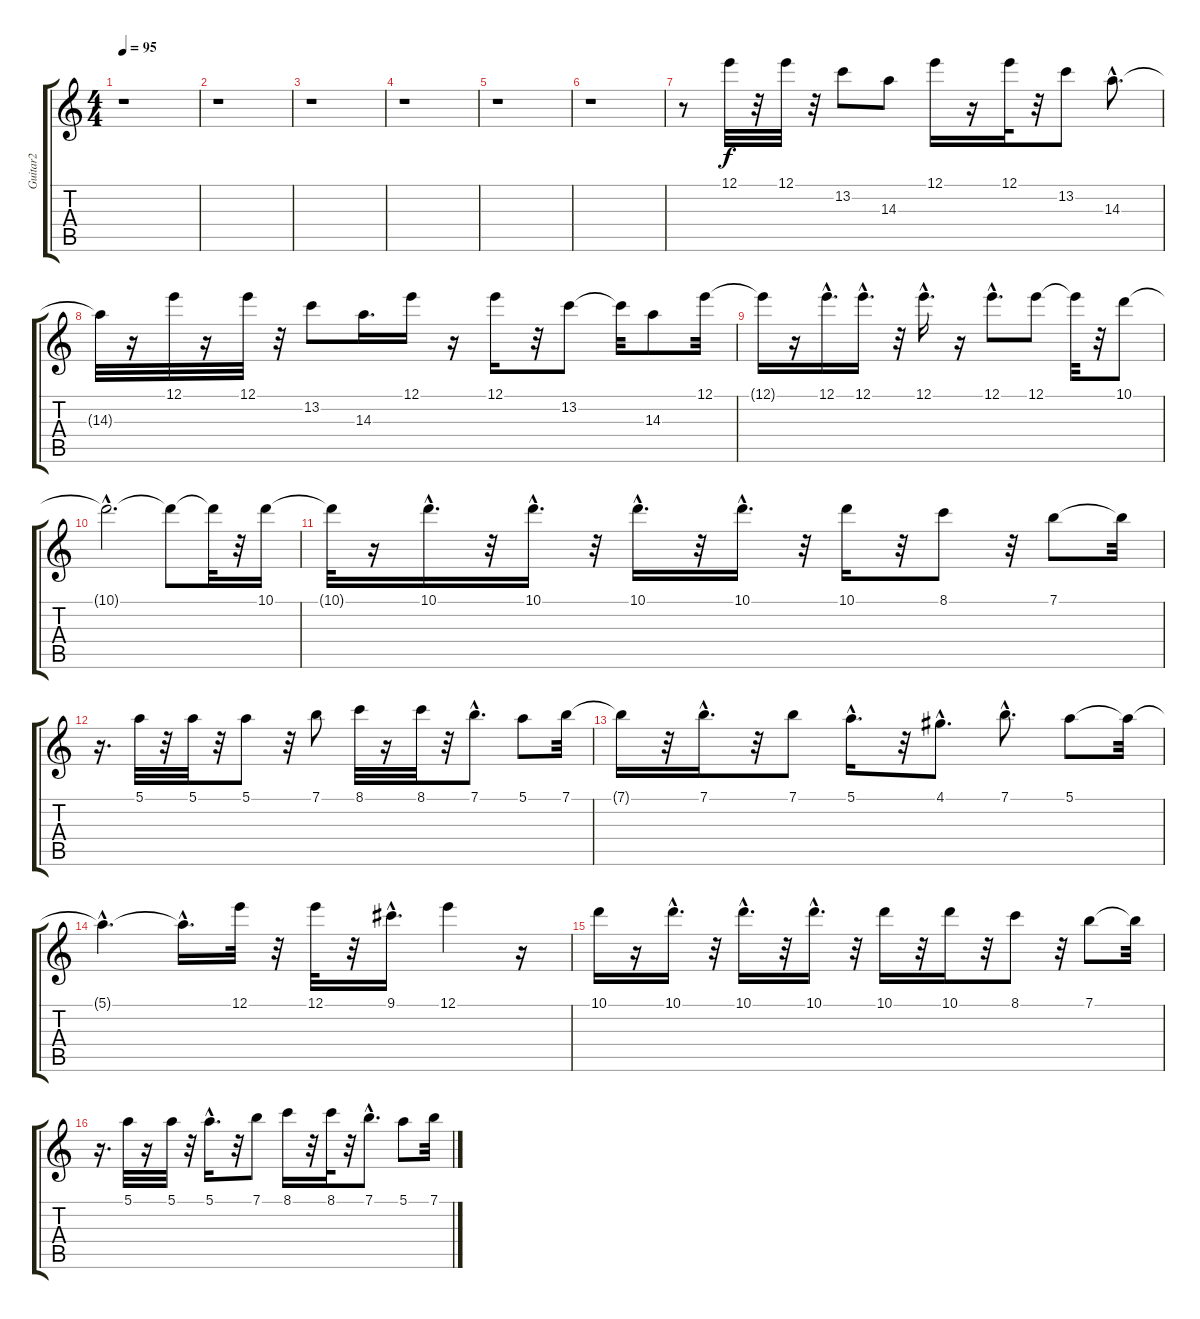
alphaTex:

\track ("Guitar2" "Guitar2") {instrument distortionguitar}
\staff {score tabs}
\tuning (E4 B3 G3 D3 A2 E2) {hide}
\ts (4 4)
\tempo 95
\clef g2
\ks c
r.1{dy f} |
r.1 |
r.1 |
r.1 |
r.1 |
r.1 |
r.8 12.1.32 r.32 12.1.32 r.32 13.2.8 14.3.8 12.1.16 r.16 12.1.32 r.32 13.2.8 14.3{hac}.8{d} |
14.3{t}.32 r.16 12.1.32 r.16 12.1.32 r.32 13.2.8 14.3.16{d} 12.1.16 r.16 12.1.16 r.32 13.2.8 13.2{t}.32 14.3.8 12.1.32 |
12.1{t}.16 r.16 12.1{hac}.16{d} 12.1{hac}.16{d} r.32 12.1{hac}.16{d} r.16 12.1{hac}.8{d} 12.1.8 12.1{t}.32 r.32 10.1.8 |
10.1{hac t}.2{d} 10.1{t}.8 10.1{t}.32 r.32 10.1.16 |
10.1{t}.32 r.16 10.1{hac}.16{d} r.32 10.1{hac}.16{d} r.32 10.1{hac}.16{d} r.32 10.1{hac}.16{d} r.32 10.1.16 r.32 8.1.8 r.32 7.1.8 7.1{t}.32 |
r.16{d} 5.1.32 r.32 5.1.32 r.32 5.1.8 r.32 7.1.8 8.1.32 r.16 8.1.32 r.32 7.1{hac}.8{d} 5.1.8 7.1.32 |
7.1{t}.16 r.32 7.1{hac}.16{d} r.32 7.1.8 5.1{hac}.16{d} r.32 4.1{hac}.8{d} 7.1{hac}.8{d} 5.1.8 5.1{t}.32 |
5.1{hac t}.4{d} 5.1{hac t}.16{d} 12.1.32 r.32 12.1.32 r.32 9.1{hac}.16{d} 12.1.4 r.16 |
10.1.16 r.16 10.1{hac}.16{d} r.32 10.1{hac}.16{d} r.32 10.1{hac}.16{d} r.32 10.1.16 r.32 10.1.16 r.32 8.1.8 r.32 7.1.8 7.1{t}.32 |
r.16{d} 5.1.32 r.16 5.1.32 r.32 5.1{hac}.16{d} r.32 7.1.8 8.1.16 r.32 8.1.32 r.32 7.1{hac}.8{d} 5.1.8 7.1.32
